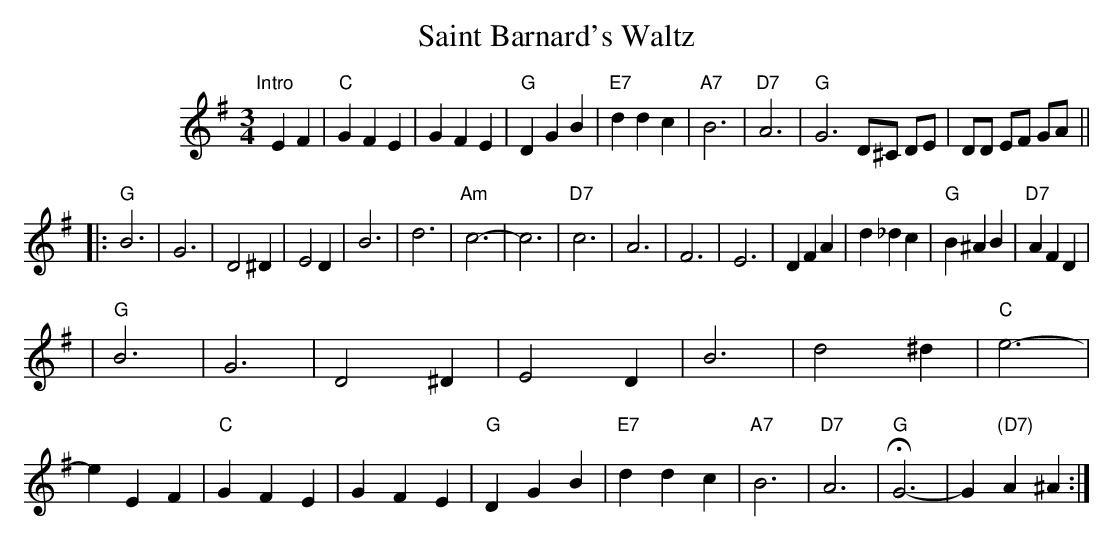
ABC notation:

X:1
T: Saint Barnard's Waltz
M: 3/4
L: 1/4
K: G
"Intro"[|]\
EF | "C"GFE | GFE | "G"DGB | "E7"ddc | "A7"B3 | "D7"A3 | "G"G3 D/^C/ D/E/ | D/D/ E/F/ G/A/ ||
|: "G"B3 | G3 | D2^D | E2D | B3 | d3 | "Am"c3- | c3 \
| "D7"c3 | A3 | F3 | E3 | DFA | d_dc | "G"B^AB | "D7"AFD |
| "G"B3 | G3 | D2^D | E2D | B3 | d2^d | "C"e3- | eEF \
| "C"GFE | GFE | "G"DGB | "E7"ddc | "A7"B3 | "D7"A3 | "G"HG3- | G"(D7)"A^A :|
